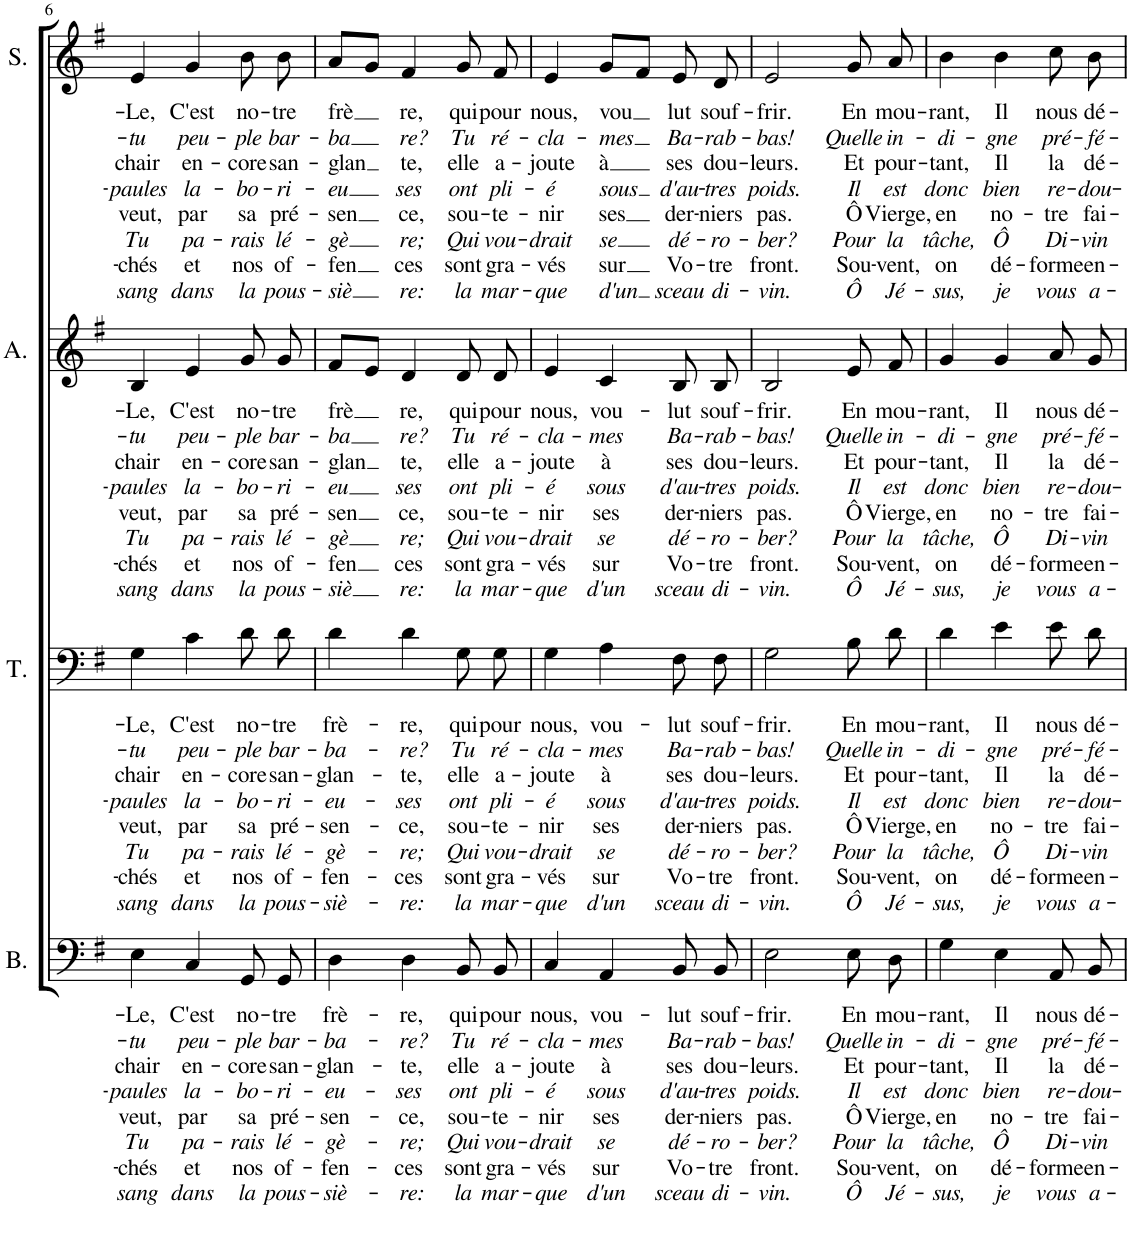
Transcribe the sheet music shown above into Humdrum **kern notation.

**kern	**text	**text	**text	**text	**text	**text	**text	**text	**kern	**text	**text	**text	**text	**text	**text	**text	**text	**kern	**text	**text	**text	**text	**text	**text	**text	**text	**kern	**text	**text	**text	**text	**text	**text	**text	**text
*part4	*part4	*part4	*part4	*part4	*part4	*part4	*part4	*part4	*part3	*part3	*part3	*part3	*part3	*part3	*part3	*part3	*part3	*part2	*part2	*part2	*part2	*part2	*part2	*part2	*part2	*part2	*part1	*part1	*part1	*part1	*part1	*part1	*part1	*part1	*part1
*staff4	*staff4	*staff4	*staff4	*staff4	*staff4	*staff4	*staff4	*staff4	*staff3	*staff3	*staff3	*staff3	*staff3	*staff3	*staff3	*staff3	*staff3	*staff2	*staff2	*staff2	*staff2	*staff2	*staff2	*staff2	*staff2	*staff2	*staff1	*staff1	*staff1	*staff1	*staff1	*staff1	*staff1	*staff1	*staff1
*I"Basse	*	*	*	*	*	*	*	*	*I"Ténor	*	*	*	*	*	*	*	*	*I"Alto	*	*	*	*	*	*	*	*	*I"Soprane	*	*	*	*	*	*	*	*
*I'B.	*	*	*	*	*	*	*	*	*I'T.	*	*	*	*	*	*	*	*	*I'A.	*	*	*	*	*	*	*	*	*I'S.	*	*	*	*	*	*	*	*
!!LO:PB:g=z
*clefF4	*	*	*	*	*	*	*	*	*clefF4	*	*	*	*	*	*	*	*	*clefG2	*	*	*	*	*	*	*	*	*clefG2	*	*	*	*	*	*	*	*
*k[f#]	*	*	*	*	*	*	*	*	*k[f#]	*	*	*	*	*	*	*	*	*k[f#]	*	*	*	*	*	*	*	*	*k[f#]	*	*	*	*	*	*	*	*
*M3/4	*	*	*	*	*	*	*	*	*M3/4	*	*	*	*	*	*	*	*	*M3/4	*	*	*	*	*	*	*	*	*M3/4	*	*	*	*	*	*	*	*
=6	=6	=6	=6	=6	=6	=6	=6	=6	=6	=6	=6	=6	=6	=6	=6	=6	=6	=6	=6	=6	=6	=6	=6	=6	=6	=6	=6	=6	=6	=6	=6	=6	=6	=6	=6
!	!LO:LY:b	!LO:LY:b	!LO:LY:b	!LO:LY:b	!LO:LY:b	!LO:LY:b	!LO:LY:b	!LO:LY:b	!	!LO:LY:b	!LO:LY:b	!LO:LY:b	!LO:LY:b	!LO:LY:b	!LO:LY:b	!LO:LY:b	!LO:LY:b	!	!LO:LY:b	!LO:LY:b	!LO:LY:b	!LO:LY:b	!LO:LY:b	!LO:LY:b	!LO:LY:b	!LO:LY:b	!	!LO:LY:b	!LO:LY:b	!LO:LY:b	!LO:LY:b	!LO:LY:b	!LO:LY:b	!LO:LY:b	!LO:LY:b
4E\	-Le,	-tu	chair	-paules	veut,	Tu	-chés	sang	4G\	-Le,	-tu	chair	-paules	veut,	Tu	-chés	sang	4B/	-Le,	-tu	chair	-paules	veut,	Tu	-chés	sang	4e/	-Le,	-tu	chair	-paules	veut,	Tu	-chés	sang
!	!LO:LY:b	!LO:LY:b	!LO:LY:b	!LO:LY:b	!LO:LY:b	!LO:LY:b	!LO:LY:b	!LO:LY:b	!	!LO:LY:b	!LO:LY:b	!LO:LY:b	!LO:LY:b	!LO:LY:b	!LO:LY:b	!LO:LY:b	!LO:LY:b	!	!LO:LY:b	!LO:LY:b	!LO:LY:b	!LO:LY:b	!LO:LY:b	!LO:LY:b	!LO:LY:b	!LO:LY:b	!	!LO:LY:b	!LO:LY:b	!LO:LY:b	!LO:LY:b	!LO:LY:b	!LO:LY:b	!LO:LY:b	!LO:LY:b
4C/	C'est	peu-	en-	la-	par	pa-	et	dans	4c\	C'est	peu-	en-	la-	par	pa-	et	dans	4e/	C'est	peu-	en-	la-	par	pa-	et	dans	4g/	C'est	peu-	en-	la-	par	pa-	et	dans
!	!LO:LY:b	!LO:LY:b	!LO:LY:b	!LO:LY:b	!LO:LY:b	!LO:LY:b	!LO:LY:b	!LO:LY:b	!	!LO:LY:b	!LO:LY:b	!LO:LY:b	!LO:LY:b	!LO:LY:b	!LO:LY:b	!LO:LY:b	!LO:LY:b	!	!LO:LY:b	!LO:LY:b	!LO:LY:b	!LO:LY:b	!LO:LY:b	!LO:LY:b	!LO:LY:b	!LO:LY:b	!	!LO:LY:b	!LO:LY:b	!LO:LY:b	!LO:LY:b	!LO:LY:b	!LO:LY:b	!LO:LY:b	!LO:LY:b
8GG/L	no-	-ple	-core	-bo-	sa	-rais	nos	la	8d\L	no-	-ple	-core	-bo-	sa	-rais	nos	la	8g/	no-	-ple	-core	-bo-	sa	-rais	nos	la	8b\	no-	-ple	-core	-bo-	sa	-rais	nos	la
!	!LO:LY:b	!LO:LY:b	!LO:LY:b	!LO:LY:b	!LO:LY:b	!LO:LY:b	!LO:LY:b	!LO:LY:b	!	!LO:LY:b	!LO:LY:b	!LO:LY:b	!LO:LY:b	!LO:LY:b	!LO:LY:b	!LO:LY:b	!LO:LY:b	!	!LO:LY:b	!LO:LY:b	!LO:LY:b	!LO:LY:b	!LO:LY:b	!LO:LY:b	!LO:LY:b	!LO:LY:b	!	!LO:LY:b	!LO:LY:b	!LO:LY:b	!LO:LY:b	!LO:LY:b	!LO:LY:b	!LO:LY:b	!LO:LY:b
8GG/J	-tre	bar-	san-	-ri-	pré-	lé-	of-	pous-	8d\J	-tre	bar-	san-	-ri-	pré-	lé-	of-	pous-	8g/	-tre	bar-	san-	-ri-	pré-	lé-	of-	pous-	8b\	-tre	bar-	san-	-ri-	pré-	lé-	of-	pous-
=7	=7	=7	=7	=7	=7	=7	=7	=7	=7	=7	=7	=7	=7	=7	=7	=7	=7	=7	=7	=7	=7	=7	=7	=7	=7	=7	=7	=7	=7	=7	=7	=7	=7	=7	=7
!	!LO:LY:b	!LO:LY:b	!LO:LY:b	!LO:LY:b	!LO:LY:b	!LO:LY:b	!LO:LY:b	!LO:LY:b	!	!LO:LY:b	!LO:LY:b	!LO:LY:b	!LO:LY:b	!LO:LY:b	!LO:LY:b	!LO:LY:b	!LO:LY:b	!	!LO:LY:b	!LO:LY:b	!LO:LY:b	!LO:LY:b	!LO:LY:b	!LO:LY:b	!LO:LY:b	!LO:LY:b	!	!LO:LY:b	!LO:LY:b	!LO:LY:b	!LO:LY:b	!LO:LY:b	!LO:LY:b	!LO:LY:b	!LO:LY:b
4D\	frè-	-ba-	-glan-	-eu-	-sen-	-gè-	-fen-	-siè-	4d\	frè-	-ba-	-glan-	-eu-	-sen-	-gè-	-fen-	-siè-	8f#/L	frè	-ba	-glan	-eu	-sen	-gè	-fen	-siè	8a/L	frè	-ba	-glan	-eu	-sen	-gè	-fen	-siè
.	.	.	.	.	.	.	.	.	.	.	.	.	.	.	.	.	.	8e/J	.	.	.	.	.	.	.	.	8g/J	.	.	.	.	.	.	.	.
!	!LO:LY:b	!LO:LY:b	!LO:LY:b	!LO:LY:b	!LO:LY:b	!LO:LY:b	!LO:LY:b	!LO:LY:b	!	!LO:LY:b	!LO:LY:b	!LO:LY:b	!LO:LY:b	!LO:LY:b	!LO:LY:b	!LO:LY:b	!LO:LY:b	!	!LO:LY:b	!LO:LY:b	!LO:LY:b	!LO:LY:b	!LO:LY:b	!LO:LY:b	!LO:LY:b	!LO:LY:b	!	!LO:LY:b	!LO:LY:b	!LO:LY:b	!LO:LY:b	!LO:LY:b	!LO:LY:b	!LO:LY:b	!LO:LY:b
4D\	-re,	-re?	-te,	-ses	-ce,	-re;	-ces	-re:	4d\	-re,	-re?	-te,	-ses	-ce,	-re;	-ces	-re:	4d/	re,	re?	te,	ses	ce,	re;	ces	re:	4f#/	re,	re?	te,	ses	ce,	re;	ces	re:
!	!LO:LY:b	!LO:LY:b	!LO:LY:b	!LO:LY:b	!LO:LY:b	!LO:LY:b	!LO:LY:b	!LO:LY:b	!	!LO:LY:b	!LO:LY:b	!LO:LY:b	!LO:LY:b	!LO:LY:b	!LO:LY:b	!LO:LY:b	!LO:LY:b	!	!LO:LY:b	!LO:LY:b	!LO:LY:b	!LO:LY:b	!LO:LY:b	!LO:LY:b	!LO:LY:b	!LO:LY:b	!	!LO:LY:b	!LO:LY:b	!LO:LY:b	!LO:LY:b	!LO:LY:b	!LO:LY:b	!LO:LY:b	!LO:LY:b
8BB/L	qui	Tu	elle	ont	sou-	Qui	sont	la	8G\L	qui	Tu	elle	ont	sou-	Qui	sont	la	8d/	qui	Tu	elle	ont	sou-	Qui	sont	la	8g/	qui	Tu	elle	ont	sou-	Qui	sont	la
!	!LO:LY:b	!LO:LY:b	!LO:LY:b	!LO:LY:b	!LO:LY:b	!LO:LY:b	!LO:LY:b	!LO:LY:b	!	!LO:LY:b	!LO:LY:b	!LO:LY:b	!LO:LY:b	!LO:LY:b	!LO:LY:b	!LO:LY:b	!LO:LY:b	!	!LO:LY:b	!LO:LY:b	!LO:LY:b	!LO:LY:b	!LO:LY:b	!LO:LY:b	!LO:LY:b	!LO:LY:b	!	!LO:LY:b	!LO:LY:b	!LO:LY:b	!LO:LY:b	!LO:LY:b	!LO:LY:b	!LO:LY:b	!LO:LY:b
8BB/J	pour	ré-	a-	pli-	-te-	vou-	gra-	mar-	8G\J	pour	ré-	a-	pli-	-te-	vou-	gra-	mar-	8d/	pour	ré-	a-	pli-	-te-	vou-	gra-	mar-	8f#/	pour	ré-	a-	pli-	-te-	vou-	gra-	mar-
=8	=8	=8	=8	=8	=8	=8	=8	=8	=8	=8	=8	=8	=8	=8	=8	=8	=8	=8	=8	=8	=8	=8	=8	=8	=8	=8	=8	=8	=8	=8	=8	=8	=8	=8	=8
!	!LO:LY:b	!LO:LY:b	!LO:LY:b	!LO:LY:b	!LO:LY:b	!LO:LY:b	!LO:LY:b	!LO:LY:b	!	!LO:LY:b	!LO:LY:b	!LO:LY:b	!LO:LY:b	!LO:LY:b	!LO:LY:b	!LO:LY:b	!LO:LY:b	!	!LO:LY:b	!LO:LY:b	!LO:LY:b	!LO:LY:b	!LO:LY:b	!LO:LY:b	!LO:LY:b	!LO:LY:b	!	!LO:LY:b	!LO:LY:b	!LO:LY:b	!LO:LY:b	!LO:LY:b	!LO:LY:b	!LO:LY:b	!LO:LY:b
4C/	nous,	-cla-	-joute	-é	-nir	-drait	-vés	-que	4G\	nous,	-cla-	-joute	-é	-nir	-drait	-vés	-que	4e/	nous,	-cla-	-joute	-é	-nir	-drait	-vés	-que	4e/	nous,	-cla-	-joute	-é	-nir	-drait	-vés	-que
!	!LO:LY:b	!LO:LY:b	!LO:LY:b	!LO:LY:b	!LO:LY:b	!LO:LY:b	!LO:LY:b	!LO:LY:b	!	!LO:LY:b	!LO:LY:b	!LO:LY:b	!LO:LY:b	!LO:LY:b	!LO:LY:b	!LO:LY:b	!LO:LY:b	!	!LO:LY:b	!LO:LY:b	!LO:LY:b	!LO:LY:b	!LO:LY:b	!LO:LY:b	!LO:LY:b	!LO:LY:b	!	!LO:LY:b	!LO:LY:b	!LO:LY:b	!LO:LY:b	!LO:LY:b	!LO:LY:b	!LO:LY:b	!LO:LY:b
4AA/	vou-	-mes	à	sous	ses	se	sur	d'un	4A\	vou-	-mes	à	sous	ses	se	sur	d'un	4c/	vou-	-mes	à	sous	ses	se	sur	d'un	8g/L	vou	-mes	à	sous	ses	se	sur	d'un
.	.	.	.	.	.	.	.	.	.	.	.	.	.	.	.	.	.	.	.	.	.	.	.	.	.	.	8f#/J	.	.	.	.	.	.	.	.
!	!LO:LY:b	!LO:LY:b	!LO:LY:b	!LO:LY:b	!LO:LY:b	!LO:LY:b	!LO:LY:b	!LO:LY:b	!	!LO:LY:b	!LO:LY:b	!LO:LY:b	!LO:LY:b	!LO:LY:b	!LO:LY:b	!LO:LY:b	!LO:LY:b	!	!LO:LY:b	!LO:LY:b	!LO:LY:b	!LO:LY:b	!LO:LY:b	!LO:LY:b	!LO:LY:b	!LO:LY:b	!	!LO:LY:b	!LO:LY:b	!LO:LY:b	!LO:LY:b	!LO:LY:b	!LO:LY:b	!LO:LY:b	!LO:LY:b
8BB/L	-lut	Ba-	ses	d'au-	der-	dé-	Vo-	sceau	8F#\L	-lut	Ba-	ses	d'au-	der-	dé-	Vo-	sceau	8B/	-lut	Ba-	ses	d'au-	der-	dé-	Vo-	sceau	8e/	lut	Ba-	ses	d'au-	der-	dé-	Vo-	sceau
!	!LO:LY:b	!LO:LY:b	!LO:LY:b	!LO:LY:b	!LO:LY:b	!LO:LY:b	!LO:LY:b	!LO:LY:b	!	!LO:LY:b	!LO:LY:b	!LO:LY:b	!LO:LY:b	!LO:LY:b	!LO:LY:b	!LO:LY:b	!LO:LY:b	!	!LO:LY:b	!LO:LY:b	!LO:LY:b	!LO:LY:b	!LO:LY:b	!LO:LY:b	!LO:LY:b	!LO:LY:b	!	!LO:LY:b	!LO:LY:b	!LO:LY:b	!LO:LY:b	!LO:LY:b	!LO:LY:b	!LO:LY:b	!LO:LY:b
8BB/J	souf-	-rab-	dou-	-tres	-niers	-ro-	-tre	di-	8F#\J	souf-	-rab-	dou-	-tres	-niers	-ro-	-tre	di-	8B/	souf-	-rab-	dou-	-tres	-niers	-ro-	-tre	di-	8d/	souf-	-rab-	dou-	-tres	-niers	-ro-	-tre	di-
=9	=9	=9	=9	=9	=9	=9	=9	=9	=9	=9	=9	=9	=9	=9	=9	=9	=9	=9	=9	=9	=9	=9	=9	=9	=9	=9	=9	=9	=9	=9	=9	=9	=9	=9	=9
!	!LO:LY:b	!LO:LY:b	!LO:LY:b	!LO:LY:b	!LO:LY:b	!LO:LY:b	!LO:LY:b	!LO:LY:b	!	!LO:LY:b	!LO:LY:b	!LO:LY:b	!LO:LY:b	!LO:LY:b	!LO:LY:b	!LO:LY:b	!LO:LY:b	!	!LO:LY:b	!LO:LY:b	!LO:LY:b	!LO:LY:b	!LO:LY:b	!LO:LY:b	!LO:LY:b	!LO:LY:b	!	!LO:LY:b	!LO:LY:b	!LO:LY:b	!LO:LY:b	!LO:LY:b	!LO:LY:b	!LO:LY:b	!LO:LY:b
2E\	-frir.	-bas!	-leurs.	poids.	pas.	-ber?	front.	-vin.	2G\	-frir.	-bas!	-leurs.	poids.	pas.	-ber?	front.	-vin.	2B/	-frir.	-bas!	-leurs.	poids.	pas.	-ber?	front.	-vin.	2e/	-frir.	-bas!	-leurs.	poids.	pas.	-ber?	front.	-vin.
!	!LO:LY:b	!LO:LY:b	!LO:LY:b	!LO:LY:b	!LO:LY:b	!LO:LY:b	!LO:LY:b	!LO:LY:b	!	!LO:LY:b	!LO:LY:b	!LO:LY:b	!LO:LY:b	!LO:LY:b	!LO:LY:b	!LO:LY:b	!LO:LY:b	!	!LO:LY:b	!LO:LY:b	!LO:LY:b	!LO:LY:b	!LO:LY:b	!LO:LY:b	!LO:LY:b	!LO:LY:b	!	!LO:LY:b	!LO:LY:b	!LO:LY:b	!LO:LY:b	!LO:LY:b	!LO:LY:b	!LO:LY:b	!LO:LY:b
8E\L	En	Quelle	Et	Il	Ô	Pour	Sou-	Ô	8B\L	En	Quelle	Et	Il	Ô	Pour	Sou-	Ô	8e/	En	Quelle	Et	Il	Ô	Pour	Sou-	Ô	8g/	En	Quelle	Et	Il	Ô	Pour	Sou-	Ô
!	!LO:LY:b	!LO:LY:b	!LO:LY:b	!LO:LY:b	!LO:LY:b	!LO:LY:b	!LO:LY:b	!LO:LY:b	!	!LO:LY:b	!LO:LY:b	!LO:LY:b	!LO:LY:b	!LO:LY:b	!LO:LY:b	!LO:LY:b	!LO:LY:b	!	!LO:LY:b	!LO:LY:b	!LO:LY:b	!LO:LY:b	!LO:LY:b	!LO:LY:b	!LO:LY:b	!LO:LY:b	!	!LO:LY:b	!LO:LY:b	!LO:LY:b	!LO:LY:b	!LO:LY:b	!LO:LY:b	!LO:LY:b	!LO:LY:b
8D\J	mou-	in-	pour-	est	Vierge,	la	-vent,	Jé-	8d\J	mou-	in-	pour-	est	Vierge,	la	-vent,	Jé-	8f#/	mou-	in-	pour-	est	Vierge,	la	-vent,	Jé-	8a/	mou-	in-	pour-	est	Vierge,	la	-vent,	Jé-
=10	=10	=10	=10	=10	=10	=10	=10	=10	=10	=10	=10	=10	=10	=10	=10	=10	=10	=10	=10	=10	=10	=10	=10	=10	=10	=10	=10	=10	=10	=10	=10	=10	=10	=10	=10
!	!LO:LY:b	!LO:LY:b	!LO:LY:b	!LO:LY:b	!LO:LY:b	!LO:LY:b	!LO:LY:b	!LO:LY:b	!	!LO:LY:b	!LO:LY:b	!LO:LY:b	!LO:LY:b	!LO:LY:b	!LO:LY:b	!LO:LY:b	!LO:LY:b	!	!LO:LY:b	!LO:LY:b	!LO:LY:b	!LO:LY:b	!LO:LY:b	!LO:LY:b	!LO:LY:b	!LO:LY:b	!	!LO:LY:b	!LO:LY:b	!LO:LY:b	!LO:LY:b	!LO:LY:b	!LO:LY:b	!LO:LY:b	!LO:LY:b
4G\	-rant,	-di-	-tant,	donc	en	tâche,	on	-sus,	4d\	-rant,	-di-	-tant,	donc	en	tâche,	on	-sus,	4g/	-rant,	-di-	-tant,	donc	en	tâche,	on	-sus,	4b\	-rant,	-di-	-tant,	donc	en	tâche,	on	-sus,
!	!LO:LY:b	!LO:LY:b	!LO:LY:b	!LO:LY:b	!LO:LY:b	!LO:LY:b	!LO:LY:b	!LO:LY:b	!	!LO:LY:b	!LO:LY:b	!LO:LY:b	!LO:LY:b	!LO:LY:b	!LO:LY:b	!LO:LY:b	!LO:LY:b	!	!LO:LY:b	!LO:LY:b	!LO:LY:b	!LO:LY:b	!LO:LY:b	!LO:LY:b	!LO:LY:b	!LO:LY:b	!	!LO:LY:b	!LO:LY:b	!LO:LY:b	!LO:LY:b	!LO:LY:b	!LO:LY:b	!LO:LY:b	!LO:LY:b
4E\	Il	-gne	Il	bien	no-	Ô	dé-	je	4e\	Il	-gne	Il	bien	no-	Ô	dé-	je	4g/	Il	-gne	Il	bien	no-	Ô	dé-	je	4b\	Il	-gne	Il	bien	no-	Ô	dé-	je
!	!LO:LY:b	!LO:LY:b	!LO:LY:b	!LO:LY:b	!LO:LY:b	!LO:LY:b	!LO:LY:b	!LO:LY:b	!	!LO:LY:b	!LO:LY:b	!LO:LY:b	!LO:LY:b	!LO:LY:b	!LO:LY:b	!LO:LY:b	!LO:LY:b	!	!LO:LY:b	!LO:LY:b	!LO:LY:b	!LO:LY:b	!LO:LY:b	!LO:LY:b	!LO:LY:b	!LO:LY:b	!	!LO:LY:b	!LO:LY:b	!LO:LY:b	!LO:LY:b	!LO:LY:b	!LO:LY:b	!LO:LY:b	!LO:LY:b
8AA/L	nous	pré-	la	re-	-tre	Di-	-forme	vous	8e\L	nous	pré-	la	re-	-tre	Di-	-forme	vous	8a/	nous	pré-	la	re-	-tre	Di-	-forme	vous	8cc\	nous	pré-	la	re-	-tre	Di-	-forme	vous
!	!LO:LY:b	!LO:LY:b	!LO:LY:b	!LO:LY:b	!LO:LY:b	!LO:LY:b	!LO:LY:b	!LO:LY:b	!	!LO:LY:b	!LO:LY:b	!LO:LY:b	!LO:LY:b	!LO:LY:b	!LO:LY:b	!LO:LY:b	!LO:LY:b	!	!LO:LY:b	!LO:LY:b	!LO:LY:b	!LO:LY:b	!LO:LY:b	!LO:LY:b	!LO:LY:b	!LO:LY:b	!	!LO:LY:b	!LO:LY:b	!LO:LY:b	!LO:LY:b	!LO:LY:b	!LO:LY:b	!LO:LY:b	!LO:LY:b
8BB/J	dé-	-fé-	dé-	-dou-	fai-	-vin	en-	a-	8d\J	dé-	-fé-	dé-	-dou-	fai-	-vin	en-	a-	8g/	dé-	-fé-	dé-	-dou-	fai-	-vin	en-	a-	8b\	dé-	-fé-	dé-	-dou-	fai-	-vin	en-	a-
=	=	=	=	=	=	=	=	=	=	=	=	=	=	=	=	=	=	=	=	=	=	=	=	=	=	=	=	=	=	=	=	=	=	=	=
*-	*-	*-	*-	*-	*-	*-	*-	*-	*-	*-	*-	*-	*-	*-	*-	*-	*-	*-	*-	*-	*-	*-	*-	*-	*-	*-	*-	*-	*-	*-	*-	*-	*-	*-	*-
